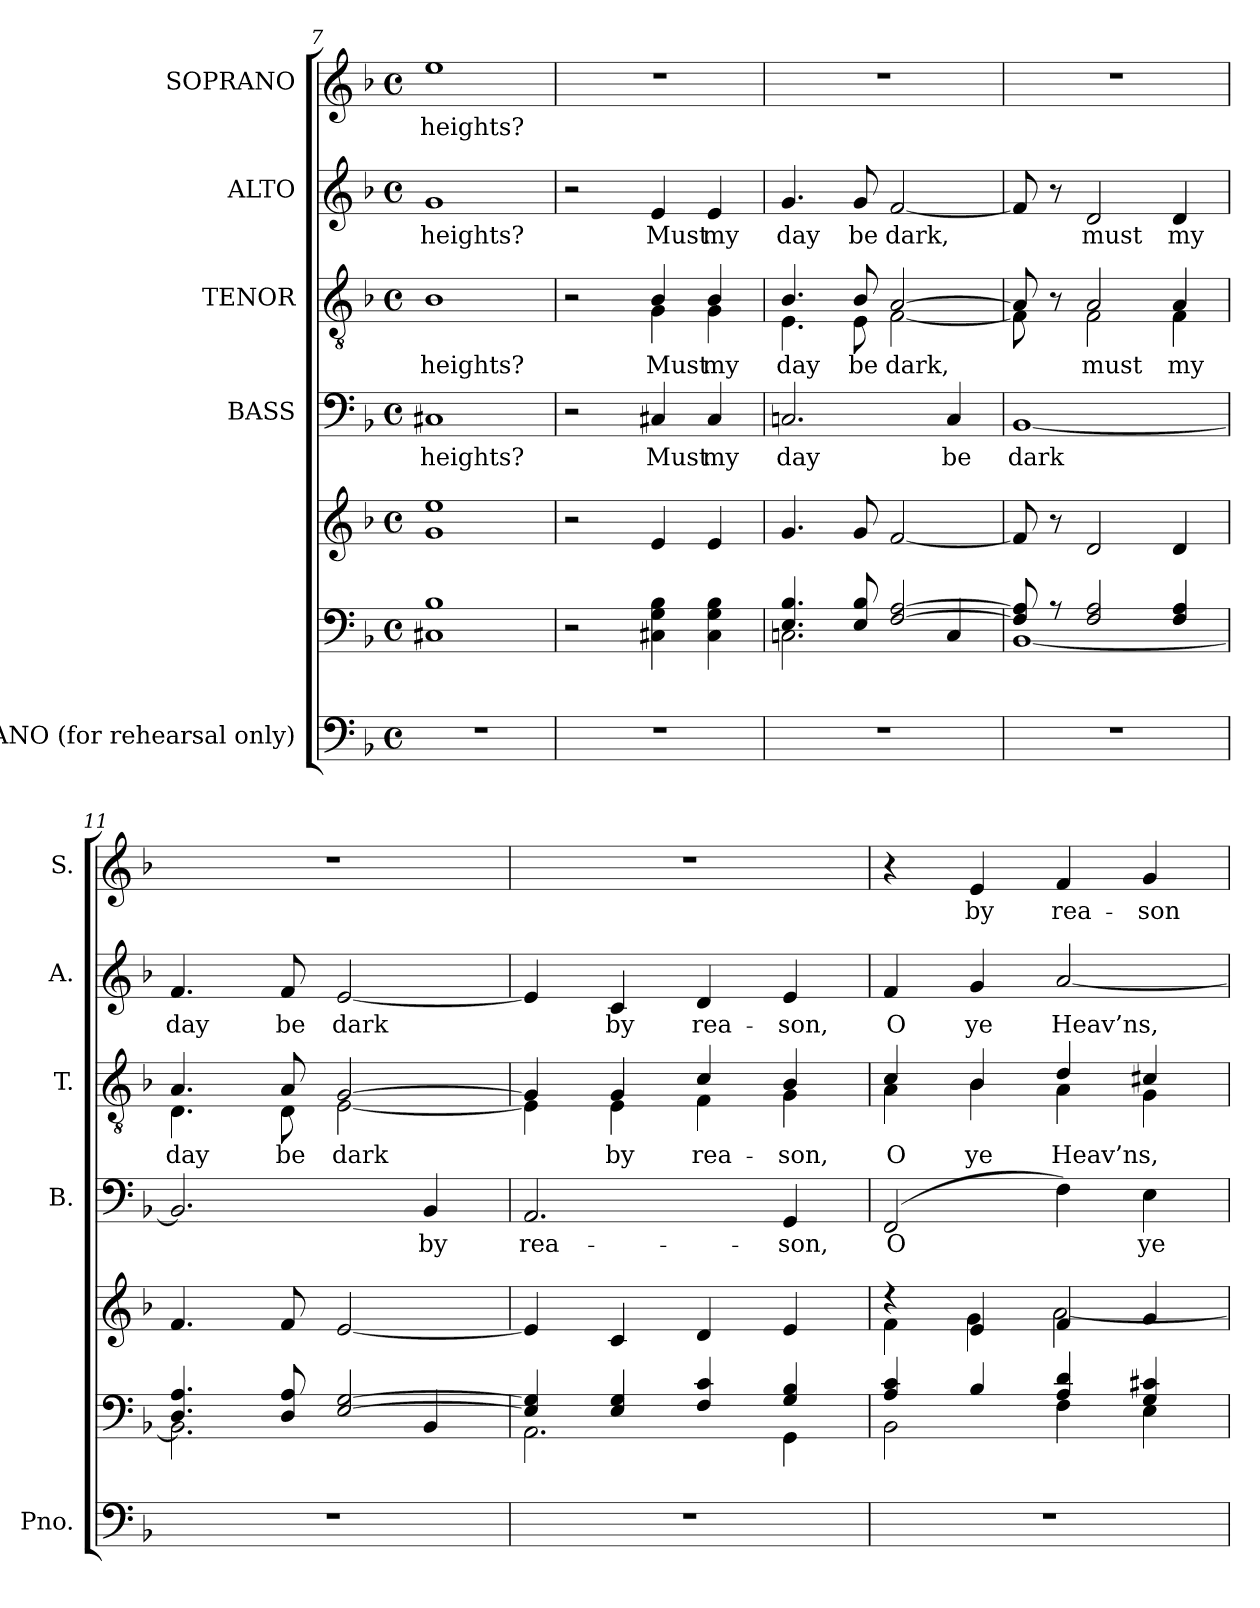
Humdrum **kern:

**kern	**kern	**kern	**kern	**text	**kern	**text	**kern	**text	**kern	**text
*part5	*part5	*part5	*part4	*part4	*part3	*part3	*part2	*part2	*part1	*part1
*staff7	*staff6	*staff5	*staff4	*staff4	*staff3	*staff3	*staff2	*staff2	*staff1	*staff1
*I"PIANO (for rehearsal only)	*	*	*I"BASS	*	*I"TENOR	*	*I"ALTO	*	*I"SOPRANO	*
*I'Pno.	*	*	*I'B.	*	*I'T.	*	*I'A.	*	*I'S.	*
*clefF4	*clefF4	*clefG2	*clefF4	*	*clefGv2	*	*clefG2	*	*clefG2	*
*	*	*	*	*	*ITrd7c12	*	*	*	*	*
*k[b-]	*k[b-]	*k[b-]	*k[b-]	*	*k[b-]	*	*k[b-]	*	*k[b-]	*
*F:	*F:	*F:	*F:	*	*F:	*	*F:	*	*F:	*
*M4/4	*M4/4	*M4/4	*M4/4	*	*M4/4	*	*M4/4	*	*M4/4	*
*met(c)	*met(c)	*met(c)	*met(c)	*	*met(c)	*	*met(c)	*	*met(c)	*
=7	=7	=7	=7	=7	=7	=7	=7	=7	=7	=7
!	!	!	!	!LO:LY:b:color=#000000	!	!	!	!	!	!
!	!	!	!	!	!	!LO:LY:b:color=#000000	!	!	!	!
!	!	!	!	!	!	!	!	!LO:LY:b:color=#000000	!	!
!	!	!	!	!	!	!	!	!	!	!LO:LY:b:color=#000000
1r	1C#Xi 1B-i	1gi 1eei	1C#Xi	heights?	1BB-i	heights?	1gi	heights?	1eei	heights?
=8	=8	=8	=8	=8	=8	=8	=8	=8	=8	=8
*	*	*	*	*	*^	*	*	*	*	*
1r	2r	2r	2r	.	2r	2ryy	.	2r	.	1r	.
!	!	!	!	!LO:LY:b:color=#000000	!	!	!	!	!	!	!
!	!	!	!	!	!	!	!LO:LY:b:color=#000000	!	!	!	!
!	!	!	!	!	!	!	!	!	!LO:LY:b:color=#000000	!	!
.	4C#Xi\ 4Gi 4B-i	4ei/	4C#Xi/	Must	4BB-i/	4GGi\	Must	4ei/	Must	.	.
!	!	!	!	!LO:LY:b:color=#000000	!	!	!	!	!	!	!
!	!	!	!	!	!	!	!LO:LY:b:color=#000000	!	!	!	!
!	!	!	!	!	!	!	!	!	!LO:LY:b:color=#000000	!	!
.	4C#i\ 4Gi 4B-i	4ei/	4C#i/	my	4BB-i/	4GGi\	my	4ei/	my	.	.
=9	=9	=9	=9	=9	=9	=9	=9	=9	=9	=9	=9
*	*^	*	*	*	*	*	*	*	*	*	*
!	!	!	!	!	!LO:LY:b:color=#000000	!	!	!	!	!	!	!
!	!	!	!	!	!	!	!	!LO:LY:b:color=#000000	!	!	!	!
!	!	!	!	!	!	!	!	!	!	!LO:LY:b:color=#000000	!	!
1r	4.Ei/ 4.B-i	2.Cni\	4.gi/	2.Cni/	day	4.BB-i/	4.EEi\	day	4.gi/	day	1r	.
!	!	!	!	!	!	!	!	!LO:LY:b:color=#000000	!	!	!	!
!	!	!	!	!	!	!	!	!	!	!LO:LY:b:color=#000000	!	!
.	8Ei/ 8B-i	.	8gi/	.	.	8BB-i/	8EEi\	be	8gi/	be	.	.
!	!	!	!	!	!	!	!	!LO:LY:b:color=#000000	!	!	!	!
!	!	!	!	!	!	!	!	!	!	!LO:LY:b:color=#000000	!	!
.	[2Fi/ [2Ai	.	[2fi/	.	.	[2AAi/	[2FFi\	dark,	[2fi/	dark,	.	.
!	!	!	!	!	!LO:LY:b:color=#000000	!	!	!	!	!	!	!
.	.	4Ci/	.	4Ci/	be	.	.	.	.	.	.	.
=10	=10	=10	=10	=10	=10	=10	=10	=10	=10	=10	=10	=10
!	!	!	!	!	!LO:LY:b:color=#000000	!	!	!	!	!	!	!
1r	8Fi/] 8Ai]	[1BB-i	8fi/]	[1BB-i	dark	8AAi/]	8FFi\]	.	8fi/]	.	1r	.
.	8r	.	8r	.	.	8r	8ryy	.	8r	.	.	.
!	!	!	!	!	!	!	!	!LO:LY:b:color=#000000	!	!	!	!
!	!	!	!	!	!	!	!	!	!	!LO:LY:b:color=#000000	!	!
.	2Fi/ 2Ai	.	2di/	.	.	2AAi/	2FFi\	must	2di/	must	.	.
!	!	!	!	!	!	!	!	!LO:LY:b:color=#000000	!	!	!	!
!	!	!	!	!	!	!	!	!	!	!LO:LY:b:color=#000000	!	!
.	4Fi/ 4Ai	.	4di/	.	.	4AAi/	4FFi\	my	4di/	my	.	.
=11	=11	=11	=11	=11	=11	=11	=11	=11	=11	=11	=11	=11
!	!	!	!	!	!	!	!	!LO:LY:b:color=#000000	!	!	!	!
!	!	!	!	!	!	!	!	!	!	!LO:LY:b:color=#000000	!	!
1r	4.Di/ 4.Ai	2.BB-i\]	4.fi/	2.BB-i/]	.	4.AAi/	4.DDi\	day	4.fi/	day	1r	.
!	!	!	!	!	!	!	!	!LO:LY:b:color=#000000	!	!	!	!
!	!	!	!	!	!	!	!	!	!	!LO:LY:b:color=#000000	!	!
.	8Di/ 8Ai	.	8fi/	.	.	8AAi/	8DDi\	be	8fi/	be	.	.
!	!	!	!	!	!	!	!	!LO:LY:b:color=#000000	!	!	!	!
!	!	!	!	!	!	!	!	!	!	!LO:LY:b:color=#000000	!	!
.	[2Ei/ [2Gi	.	[2ei/	.	.	[2GGi/	[2EEi\	dark	[2ei/	dark	.	.
!	!	!	!	!	!LO:LY:b:color=#000000	!	!	!	!	!	!	!
.	.	4BB-i/	.	4BB-i/	by	.	.	.	.	.	.	.
!!LO:PB:g=z
=12	=12	=12	=12	=12	=12	=12	=12	=12	=12	=12	=12	=12
!	!	!	!	!	!LO:LY:b:color=#000000	!	!	!	!	!	!	!
1r	4Ei/] 4Gi]	2.AAi\	4ei/]	2.AAi/	rea-	4GGi/]	4EEi\]	.	4ei/]	.	1r	.
!	!	!	!	!	!	!	!	!LO:LY:b:color=#000000	!	!	!	!
!	!	!	!	!	!	!	!	!	!	!LO:LY:b:color=#000000	!	!
.	4Ei/ 4Gi	.	4ci/	.	.	4GGi/	4EEi\	by	4ci/	by	.	.
!	!	!	!	!	!	!	!	!LO:LY:b:color=#000000	!	!	!	!
!	!	!	!	!	!	!	!	!	!	!LO:LY:b:color=#000000	!	!
.	4Fi/ 4ci	.	4di/	.	.	4Ci/	4FFi\	rea-	4di/	rea-	.	.
!	!	!	!	!	!LO:LY:b:color=#000000	!	!	!	!	!	!	!
!	!	!	!	!	!	!	!	!LO:LY:b:color=#000000	!	!	!	!
!	!	!	!	!	!	!	!	!	!	!LO:LY:b:color=#000000	!	!
.	4Gi/ 4B-i	4GGi\	4ei/	4GGi/	-son,	4BB-i/	4GGi\	-son,	4ei/	-son,	.	.
=13	=13	=13	=13	=13	=13	=13	=13	=13	=13	=13	=13	=13
*	*	*	*^	*	*	*	*	*	*	*	*	*
!	!	!	!	!	!	!LO:LY:b:color=#000000	!	!	!	!	!	!	!
!	!	!	!	!	!	!	!	!	!LO:LY:b:color=#000000	!	!	!	!
!	!	!	!	!	!	!	!	!	!	!	!LO:LY:b:color=#000000	!	!
1r	4Ai/ 4ci	2BB-i\	4r	4fi\	(2FFi/	O	4Ci/	4AAi\	O	4fi/	O	4r	.
!	!	!	!	!	!	!	!	!	!LO:LY:b:color=#000000	!	!	!	!
!	!	!	!	!	!	!	!	!	!	!	!LO:LY:b:color=#000000	!	!
!	!	!	!	!	!	!	!	!	!	!	!	!	!LO:LY:b:color=#000000
.	4B-i/	.	4ei/	4gi\	.	.	4BB-i/	4BB-i\	ye	4gi/	ye	4ei/	by
!	!	!	!	!	!	!	!	!	!LO:LY:b:color=#000000	!	!	!	!
!	!	!	!	!	!	!	!	!	!	!	!LO:LY:b:color=#000000	!	!
!	!	!	!	!	!	!	!	!	!	!	!	!	!LO:LY:b:color=#000000
.	4Ai/ 4di	4Fi\	4fi/	[2ai\	4Fi\)	.	4Di/	4AAi\	Heav’ns,	[2ai/	Heav’ns,	4fi/	rea-
!	!	!	!	!	!	!LO:LY:b:color=#000000	!	!	!	!	!	!	!
!	!	!	!	!	!	!	!	!	!	!	!	!	!LO:LY:b:color=#000000
.	4Gi/ 4c#Xi	4Ei\	4gi/	.	4Ei\	ye	4C#Xi/	4GGi\	.	.	.	4gi/	-son
*	*v	*v	*	*	*	*	*v	*v	*	*	*	*	*
*	*	*v	*v	*	*	*	*	*	*	*	*
=	=	=	=	=	=	=	=	=	=	=
*-	*-	*-	*-	*-	*-	*-	*-	*-	*-	*-
